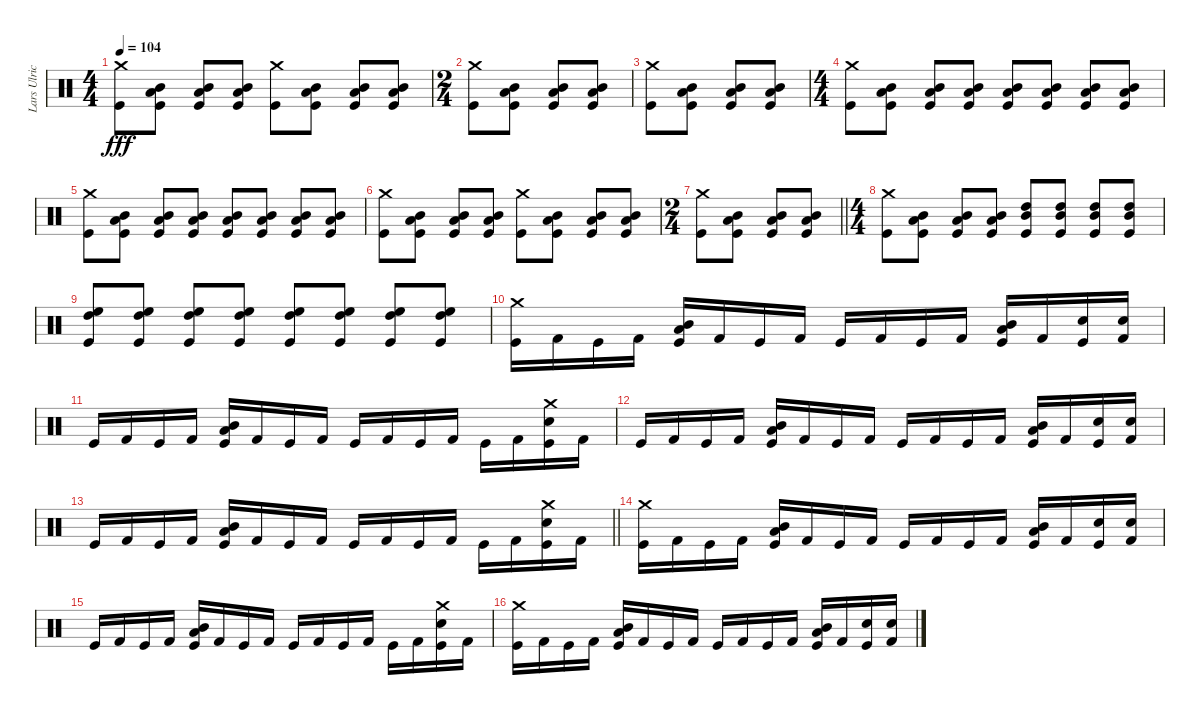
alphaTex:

\track ("Lars Ulrich" "Lars Ulric") {instrument percussion}
\staff {score}
\articulation defaults
\ts (4 4)
\tempo 104
\clef neutral
\ks c
("Crash medium (hit)" "Kick (hit)").8{dy fff} ("Mid Tom (hit)" "Low Tom (hit)" "Kick (hit)").8 ("Mid Tom (hit)" "Low Tom (hit)" "Kick (hit)").8 ("Low Tom (hit)" "Mid Tom (hit)" "Kick (hit)").8 ("Crash medium (hit)" "Kick (hit)").8 ("Kick (hit)" "Low Tom (hit)" "Mid Tom (hit)").8 ("Kick (hit)" "Low Tom (hit)" "Mid Tom (hit)").8 ("Kick (hit)" "Low Tom (hit)" "Mid Tom (hit)").8 |
\ts (2 4)
("Crash medium (hit)" "Kick (hit)").8 ("Low Tom (hit)" "Mid Tom (hit)" "Kick (hit)").8 ("Low Tom (hit)" "Mid Tom (hit)" "Kick (hit)").8 ("Low Tom (hit)" "Mid Tom (hit)" "Kick (hit)").8 |
("Crash medium (hit)" "Kick (hit)").8 ("Mid Tom (hit)" "Low Tom (hit)" "Kick (hit)").8 ("Kick (hit)" "Mid Tom (hit)" "Low Tom (hit)").8 ("Kick (hit)" "Mid Tom (hit)" "Low Tom (hit)").8 |
\ts (4 4)
("Kick (hit)" "Crash medium (hit)").8 ("Low Tom (hit)" "Kick (hit)" "Mid Tom (hit)").8 ("Low Tom (hit)" "Kick (hit)" "Mid Tom (hit)").8 ("Kick (hit)" "Mid Tom (hit)" "Low Tom (hit)").8 ("Kick (hit)" "Mid Tom (hit)" "Low Tom (hit)").8 ("Kick (hit)" "Mid Tom (hit)" "Low Tom (hit)").8 ("Mid Tom (hit)" "Kick (hit)" "Low Tom (hit)").8 ("Kick (hit)" "Mid Tom (hit)" "Low Tom (hit)").8 |
("Kick (hit)" "Crash medium (hit)").8 ("Low Tom (hit)" "Kick (hit)" "Mid Tom (hit)").8 ("Low Tom (hit)" "Kick (hit)" "Mid Tom (hit)").8 ("Low Tom (hit)" "Kick (hit)" "Mid Tom (hit)").8 ("Kick (hit)" "Mid Tom (hit)" "Low Tom (hit)").8 ("Kick (hit)" "Mid Tom (hit)" "Low Tom (hit)").8 ("Kick (hit)" "Low Tom (hit)" "Mid Tom (hit)").8 ("Mid Tom (hit)" "Low Tom (hit)" "Kick (hit)").8 |
("Crash medium (hit)" "Kick (hit)").8 ("Mid Tom (hit)" "Low Tom (hit)" "Kick (hit)").8 ("Mid Tom (hit)" "Low Tom (hit)" "Kick (hit)").8 ("Mid Tom (hit)" "Low Tom (hit)" "Kick (hit)").8 ("Kick (hit)" "Crash medium (hit)").8 ("Kick (hit)" "Low Tom (hit)" "Mid Tom (hit)").8 ("Low Tom (hit)" "Mid Tom (hit)" "Kick (hit)").8 ("Low Tom (hit)" "Mid Tom (hit)" "Kick (hit)").8 |
\ts (2 4)
\barLineRight lightlight
("Crash medium (hit)" "Kick (hit)").8 ("Kick (hit)" "Low Tom (hit)" "Mid Tom (hit)").8 ("Kick (hit)" "Low Tom (hit)" "Mid Tom (hit)").8 ("Kick (hit)" "Low Tom (hit)" "Mid Tom (hit)").8 |
\ts (4 4)
("Kick (hit)" "Crash medium (hit)").8 ("Kick (hit)" "Low Tom (hit)" "Mid Tom (hit)").8 ("Low Tom (hit)" "Kick (hit)" "Mid Tom (hit)").8 ("Kick (hit)" "Low Tom (hit)" "Mid Tom (hit)").8 ("High Tom (hit)" "Mid Tom (hit)" "Kick (hit)").8 ("High Tom (hit)" "Mid Tom (hit)" "Kick (hit)").8 ("Mid Tom (hit)" "High Tom (hit)" "Kick (hit)").8 ("Kick (hit)" "High Tom (hit)" "Mid Tom (hit)").8 |
("Kick (hit)" "High Floor Tom (hit)" "High Tom (hit)").8 ("Kick (hit)" "High Tom (hit)" "High Floor Tom (hit)").8 ("Kick (hit)" "High Tom (hit)" "High Floor Tom (hit)").8 ("High Tom (hit)" "Kick (hit)" "High Floor Tom (hit)").8 ("Kick (hit)" "High Tom (hit)" "High Floor Tom (hit)").8 ("Kick (hit)" "High Tom (hit)" "High Floor Tom (hit)").8 ("Kick (hit)" "High Tom (hit)" "High Floor Tom (hit)").8 ("High Floor Tom (hit)" "Kick (hit)" "High Tom (hit)").8 |
("Kick (hit)" "Crash medium (hit)").16 "Kick (hit) 2".16 "Kick (hit)".16 "Kick (hit) 2".16 ("Kick (hit)" "Low Tom (hit)" "Mid Tom (hit)").16 "Kick (hit) 2".16 "Kick (hit)".16 "Kick (hit) 2".16 "Kick (hit)".16 "Kick (hit) 2".16 "Kick (hit)".16 "Kick (hit) 2".16 ("Kick (hit)" "Low Tom (hit)" "Mid Tom (hit)").16 "Kick (hit) 2".16 ("Kick (hit)" "Snare (hit) 2").16 ("Kick (hit) 2" "Snare (hit) 2").16 |
"Kick (hit)".16 "Kick (hit) 2".16 "Kick (hit)".16 "Kick (hit) 2".16 ("Low Tom (hit)" "Kick (hit)" "Mid Tom (hit)").16 "Kick (hit) 2".16 "Kick (hit)".16 "Kick (hit) 2".16 "Kick (hit)".16 "Kick (hit) 2".16 "Kick (hit)".16 "Kick (hit) 2".16 "Kick (hit)".16 "Kick (hit) 2".16 ("Crash medium (hit)" "Snare (hit) 2" "Kick (hit)").16 "Kick (hit) 2".16 |
"Kick (hit)".16 "Kick (hit) 2".16 "Kick (hit)".16 "Kick (hit) 2".16 ("Kick (hit)" "Low Tom (hit)" "Mid Tom (hit)").16 "Kick (hit) 2".16 "Kick (hit)".16 "Kick (hit) 2".16 "Kick (hit)".16 "Kick (hit) 2".16 "Kick (hit)".16 "Kick (hit) 2".16 ("Kick (hit)" "Low Tom (hit)" "Mid Tom (hit)").16 "Kick (hit) 2".16 ("Kick (hit)" "Snare (hit) 2").16 ("Snare (hit) 2" "Kick (hit) 2").16 |
\barLineRight lightlight "Kick (hit)".16 "Kick (hit) 2".16 "Kick (hit)".16 "Kick (hit) 2".16
("Low Tom (hit)" "Kick (hit)" "Mid Tom (hit)").16 "Kick (hit) 2".16 "Kick (hit)".16 "Kick (hit) 2".16 "Kick (hit)".16 "Kick (hit) 2".16 "Kick (hit)".16 "Kick (hit) 2".16 "Kick (hit)".16 "Kick (hit) 2".16 ("Snare (hit) 2" "Kick (hit)" "Crash medium (hit)").16 "Kick (hit) 2".16 |
("Kick (hit)" "Crash medium (hit)").16 "Kick (hit) 2".16 "Kick (hit)".16 "Kick (hit) 2".16 ("Mid Tom (hit)" "Kick (hit)" "Low Tom (hit)").16 "Kick (hit) 2".16 "Kick (hit)".16 "Kick (hit) 2".16 "Kick (hit)".16 "Kick (hit) 2".16 "Kick (hit)".16 "Kick (hit) 2".16 ("Kick (hit)" "Low Tom (hit)" "Mid Tom (hit)").16 "Kick (hit) 2".16 ("Snare (hit) 2" "Kick (hit)").16 ("Kick (hit) 2" "Snare (hit) 2").16 |
"Kick (hit)".16 "Kick (hit) 2".16 "Kick (hit)".16 "Kick (hit) 2".16 ("Low Tom (hit)" "Kick (hit)" "Mid Tom (hit)").16 "Kick (hit) 2".16 "Kick (hit)".16 "Kick (hit) 2".16 "Kick (hit)".16 "Kick (hit) 2".16 "Kick (hit)".16 "Kick (hit) 2".16 "Kick (hit)".16 "Kick (hit) 2".16 ("Snare (hit) 2" "Kick (hit)" "Crash medium (hit)").16 "Kick (hit) 2".16 |
("Crash medium (hit)" "Kick (hit)").16 "Kick (hit) 2".16 "Kick (hit)".16 "Kick (hit) 2".16 ("Mid Tom (hit)" "Kick (hit)" "Low Tom (hit)").16 "Kick (hit) 2".16 "Kick (hit)".16 "Kick (hit) 2".16 "Kick (hit)".16 "Kick (hit) 2".16 "Kick (hit)".16 "Kick (hit) 2".16 ("Mid Tom (hit)" "Kick (hit)" "Low Tom (hit)").16 "Kick (hit) 2".16 ("Kick (hit)" "Snare (hit) 2").16 ("Kick (hit) 2" "Snare (hit) 2").16
